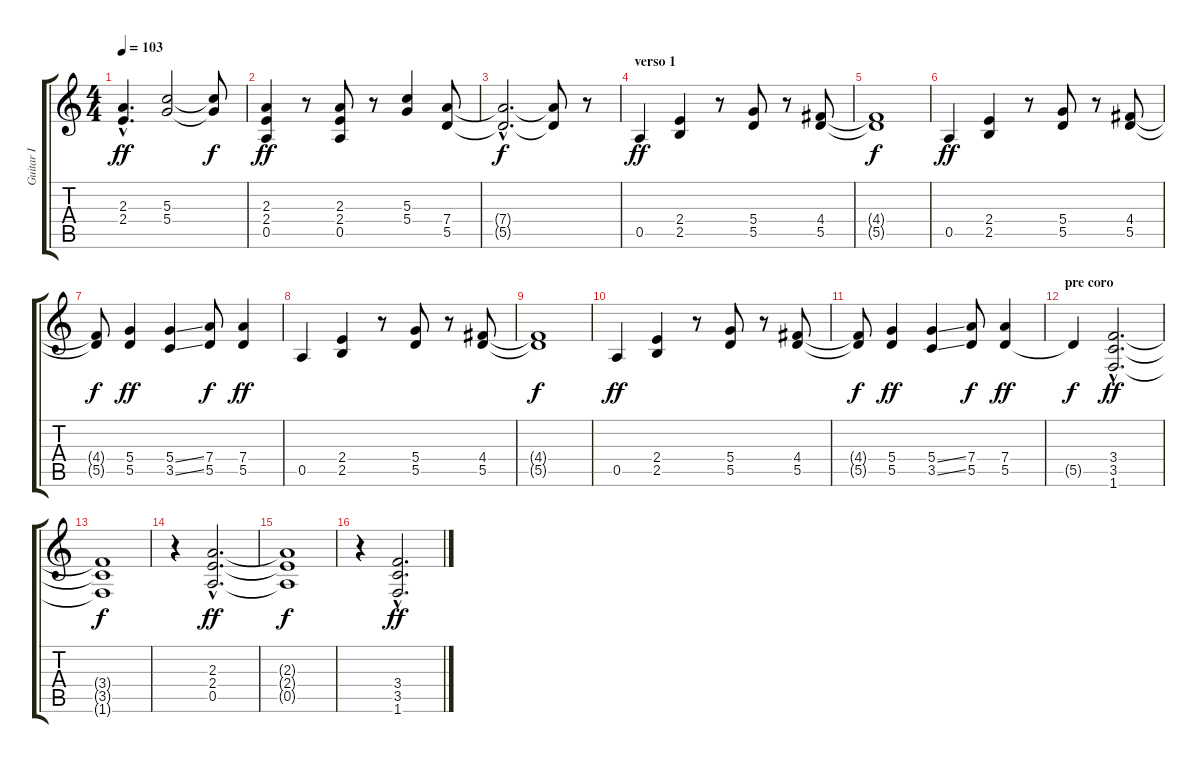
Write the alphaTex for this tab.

\track ("Guitar I" "Guitar I") {instrument overdrivenguitar}
\staff {score tabs}
\tuning (E4 B3 G3 D3 A2 E2) {hide}
\ts (4 4)
\tempo 103
\clef g2
\ks c
(2.3{hac} 2.4{hac}).4{d dy ff} (5.3 5.4).2 (5.3{t} 5.4{t}).8{dy f} |
(2.3 2.4 0.5).4{dy ff} r.8 (2.3 2.4 0.5).8 r.8 (5.3 5.4).4 (7.4 5.5).8 |
(7.4{hac t} 5.5{hac t}).2{d dy f} (7.4{t} 5.5{t}).8 r.8 |
\section ("" "verso 1")
0.5.4{dy ff} (2.4 2.5).4 r.8 (5.4 5.5).8 r.8 (4.4 5.5).8 |
(4.4{t} 5.5{t}).1{dy f} |
0.5.4{dy ff} (2.4 2.5).4 r.8 (5.4 5.5).8 r.8 (4.4 5.5).8 |
(4.4{t} 5.5{t}).8{dy f} (5.4 5.5).4{dy ff} (5.4{ss} 3.5{ss}).4 (7.4 5.5).8{dy f} (7.4 5.5).4{dy ff} |
0.5.4 (2.4 2.5).4 r.8 (5.4 5.5).8 r.8 (4.4 5.5).8 |
(4.4{t} 5.5{t}).1{dy f} |
0.5.4{dy ff} (2.4 2.5).4 r.8 (5.4 5.5).8 r.8 (4.4 5.5).8 |
(4.4{t} 5.5{t}).8{dy f} (5.4 5.5).4{dy ff} (5.4{ss} 3.5{ss}).4 (7.4 5.5).8{dy f} (7.4 5.5).4{dy ff} |
\section ("" "pre coro")
5.5{t}.4{dy f} (3.4{hac} 3.5{hac} 1.6{hac}).2{d dy ff} |
(3.4{t} 3.5{t} 1.6{t}).1{dy f} |
r.4 (2.3{hac} 2.4{hac} 0.5{hac}).2{d dy ff} |
(2.3{t} 2.4{t} 0.5{t}).1{dy f} |
r.4 (3.4{hac} 3.5{hac} 1.6{hac}).2{d dy ff}
